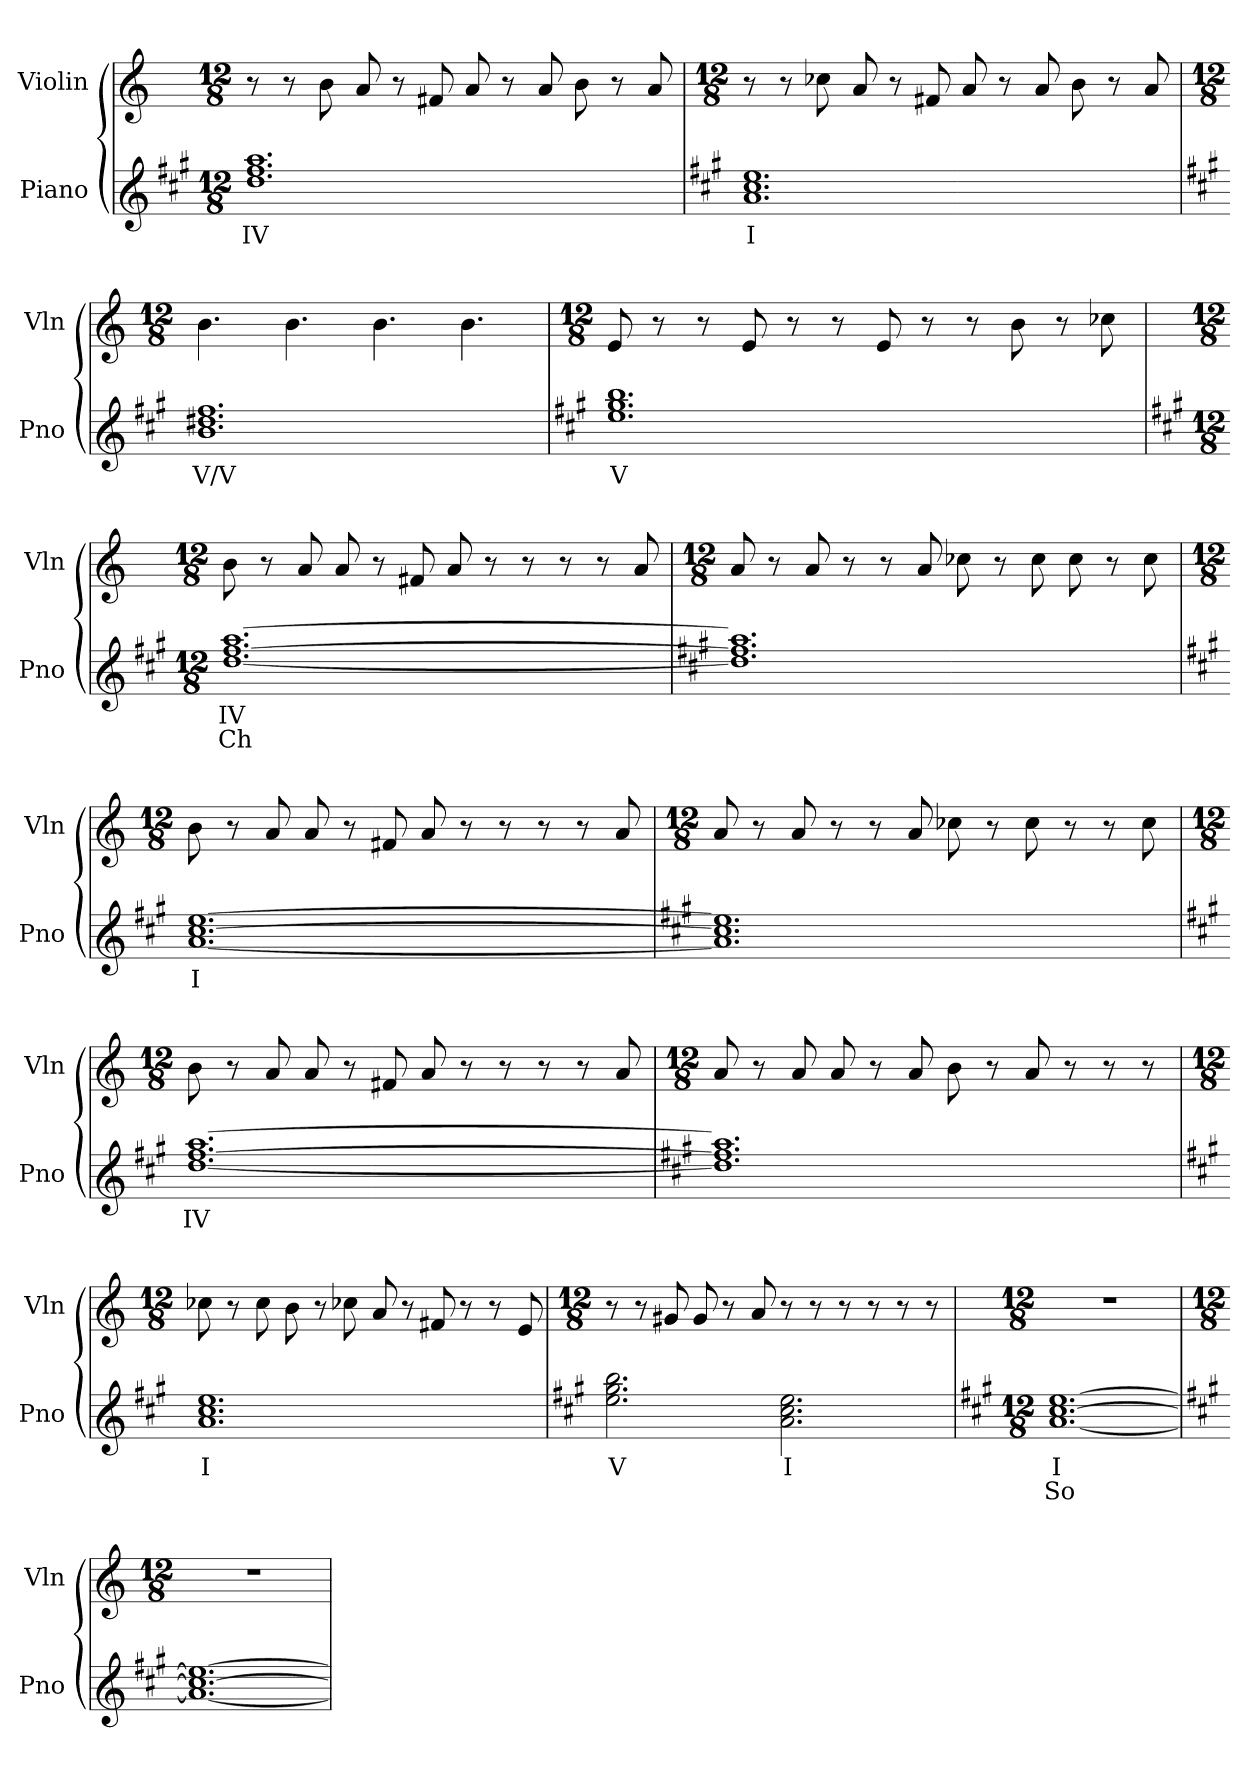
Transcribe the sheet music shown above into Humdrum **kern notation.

**kern	**text	**text	**kern
*part2	*part2	*part2	*part1
*staff2	*staff2	*staff2	*staff1
*I"Piano	*	*	*I"Violin
*I'Pno	*	*	*I'Vln
*k[f#c#g#]	*	*	*
*A:	*	*	*
*M12/8	*	*	*M12/8
=	=	=	=
1.dd 1.ff# 1.aa	IV	.	8r
.	.	.	8r
.	.	.	8b
.	.	.	8a
.	.	.	8r
.	.	.	8f#X
.	.	.	8a
.	.	.	8r
.	.	.	8a
.	.	.	8b
.	.	.	8r
.	.	.	8a
=	=	=	=
*k[f#c#g#]	*	*	*
*A:	*	*	*
*	*	*	*M12/8
1.a 1.cc# 1.ee	I	.	8r
.	.	.	8r
.	.	.	8cc-X
.	.	.	8a
.	.	.	8r
.	.	.	8f#X
.	.	.	8a
.	.	.	8r
.	.	.	8a
.	.	.	8b
.	.	.	8r
.	.	.	8a
=	=	=	=
*k[f#c#g#]	*	*	*
*A:	*	*	*
*	*	*	*M12/8
1.b 1.dd#X 1.ff#	V/V	.	4.b
.	.	.	4.b
.	.	.	4.b
.	.	.	4.b
=	=	=	=
*k[f#c#g#]	*	*	*
*A:	*	*	*
*	*	*	*M12/8
1.ee 1.gg# 1.bb	V	.	8e
.	.	.	8r
.	.	.	8r
.	.	.	8e
.	.	.	8r
.	.	.	8r
.	.	.	8e
.	.	.	8r
.	.	.	8r
.	.	.	8b
.	.	.	8r
.	.	.	8cc-X
=	=	=	=
*k[f#c#g#]	*	*	*
*A:	*	*	*
*M12/8	*	*	*M12/8
[1.dd [1.ff# [1.aa	IV	Ch	8b
.	.	.	8r
.	.	.	8a
.	.	.	8a
.	.	.	8r
.	.	.	8f#X
.	.	.	8a
.	.	.	8r
.	.	.	8r
.	.	.	8r
.	.	.	8r
.	.	.	8a
=	=	=	=
*k[f#c#g#]	*	*	*
*A:	*	*	*
*	*	*	*M12/8
1.dd] 1.ff#] 1.aa]	.	.	8a
.	.	.	8r
.	.	.	8a
.	.	.	8r
.	.	.	8r
.	.	.	8a
.	.	.	8cc-X
.	.	.	8r
.	.	.	8cc-
.	.	.	8cc-
.	.	.	8r
.	.	.	8cc-
=	=	=	=
*k[f#c#g#]	*	*	*
*A:	*	*	*
*	*	*	*M12/8
[1.a [1.cc# [1.ee	I	.	8b
.	.	.	8r
.	.	.	8a
.	.	.	8a
.	.	.	8r
.	.	.	8f#X
.	.	.	8a
.	.	.	8r
.	.	.	8r
.	.	.	8r
.	.	.	8r
.	.	.	8a
=	=	=	=
*k[f#c#g#]	*	*	*
*A:	*	*	*
*	*	*	*M12/8
1.a] 1.cc#] 1.ee]	.	.	8a
.	.	.	8r
.	.	.	8a
.	.	.	8r
.	.	.	8r
.	.	.	8a
.	.	.	8cc-X
.	.	.	8r
.	.	.	8cc-
.	.	.	8r
.	.	.	8r
.	.	.	8cc-
=	=	=	=
*k[f#c#g#]	*	*	*
*A:	*	*	*
*	*	*	*M12/8
[1.dd [1.ff# [1.aa	IV	.	8b
.	.	.	8r
.	.	.	8a
.	.	.	8a
.	.	.	8r
.	.	.	8f#X
.	.	.	8a
.	.	.	8r
.	.	.	8r
.	.	.	8r
.	.	.	8r
.	.	.	8a
=	=	=	=
*k[f#c#g#]	*	*	*
*A:	*	*	*
*	*	*	*M12/8
1.dd] 1.ff#] 1.aa]	.	.	8a
.	.	.	8r
.	.	.	8a
.	.	.	8a
.	.	.	8r
.	.	.	8a
.	.	.	8b
.	.	.	8r
.	.	.	8a
.	.	.	8r
.	.	.	8r
.	.	.	8r
=	=	=	=
*k[f#c#g#]	*	*	*
*A:	*	*	*
*	*	*	*M12/8
1.a 1.cc# 1.ee	I	.	8cc-X
.	.	.	8r
.	.	.	8cc-
.	.	.	8b
.	.	.	8r
.	.	.	8cc-X
.	.	.	8a
.	.	.	8r
.	.	.	8f#X
.	.	.	8r
.	.	.	8r
.	.	.	8e
=	=	=	=
*k[f#c#g#]	*	*	*
*A:	*	*	*
*	*	*	*M12/8
2.ee 2.gg# 2.bb	V	.	8r
.	.	.	8r
.	.	.	8g#X
.	.	.	8g#
.	.	.	8r
.	.	.	8a
2.a 2.cc# 2.ee	I	.	8r
.	.	.	8r
.	.	.	8r
.	.	.	8r
.	.	.	8r
.	.	.	8r
=	=	=	=
*k[f#c#g#]	*	*	*
*A:	*	*	*
*M12/8	*	*	*M12/8
[1.a [1.cc# [1.ee	I	So	1.r
=	=	=	=
*k[f#c#g#]	*	*	*
*A:	*	*	*
*	*	*	*M12/8
1.a_ 1.cc#_ 1.ee_	.	.	1.r
=	=	=	=
*-	*-	*-	*-
